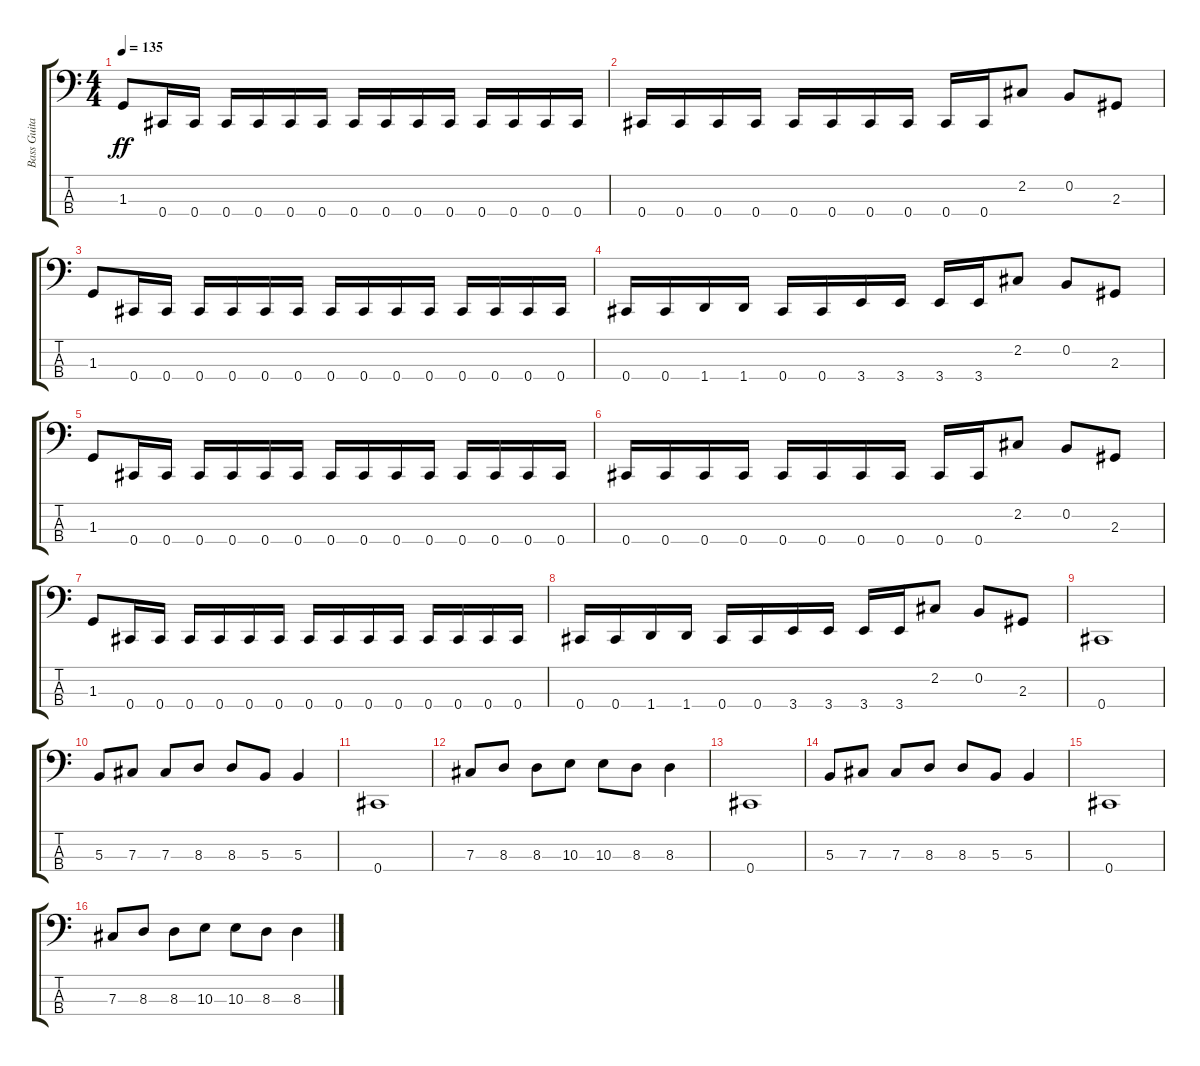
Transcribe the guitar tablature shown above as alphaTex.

\track ("Bass Guitar" "Bass Guita") {instrument electricbasspick}
\staff {score tabs}
\tuning (E2 B1 Gb1 Db1) {hide}
\ts (4 4)
\tempo 135
\clef f4
\ks c
1.3.8{dy ff} 0.4.16 0.4.16 0.4.16 0.4.16 0.4.16 0.4.16 0.4.16 0.4.16 0.4.16 0.4.16 0.4.16 0.4.16 0.4.16 0.4.16 |
0.4.16 0.4.16 0.4.16 0.4.16 0.4.16 0.4.16 0.4.16 0.4.16 0.4.16 0.4.16 2.2.8 0.2.8 2.3.8 |
1.3.8 0.4.16 0.4.16 0.4.16 0.4.16 0.4.16 0.4.16 0.4.16 0.4.16 0.4.16 0.4.16 0.4.16 0.4.16 0.4.16 0.4.16 |
0.4.16 0.4.16 1.4.16 1.4.16 0.4.16 0.4.16 3.4.16 3.4.16 3.4.16 3.4.16 2.2.8 0.2.8 2.3.8 |
1.3.8 0.4.16 0.4.16 0.4.16 0.4.16 0.4.16 0.4.16 0.4.16 0.4.16 0.4.16 0.4.16 0.4.16 0.4.16 0.4.16 0.4.16 |
0.4.16 0.4.16 0.4.16 0.4.16 0.4.16 0.4.16 0.4.16 0.4.16 0.4.16 0.4.16 2.2.8 0.2.8 2.3.8 |
1.3.8 0.4.16 0.4.16 0.4.16 0.4.16 0.4.16 0.4.16 0.4.16 0.4.16 0.4.16 0.4.16 0.4.16 0.4.16 0.4.16 0.4.16 |
0.4.16 0.4.16 1.4.16 1.4.16 0.4.16 0.4.16 3.4.16 3.4.16 3.4.16 3.4.16 2.2.8 0.2.8 2.3.8 |
0.4.1 |
5.3.8 7.3.8 7.3.8 8.3.8 8.3.8 5.3.8 5.3.4 |
0.4.1 |
7.3.8 8.3.8 8.3.8 10.3.8 10.3.8 8.3.8 8.3.4 |
0.4.1 |
5.3.8 7.3.8 7.3.8 8.3.8 8.3.8 5.3.8 5.3.4 |
0.4.1 |
7.3.8 8.3.8 8.3.8 10.3.8 10.3.8 8.3.8 8.3.4
